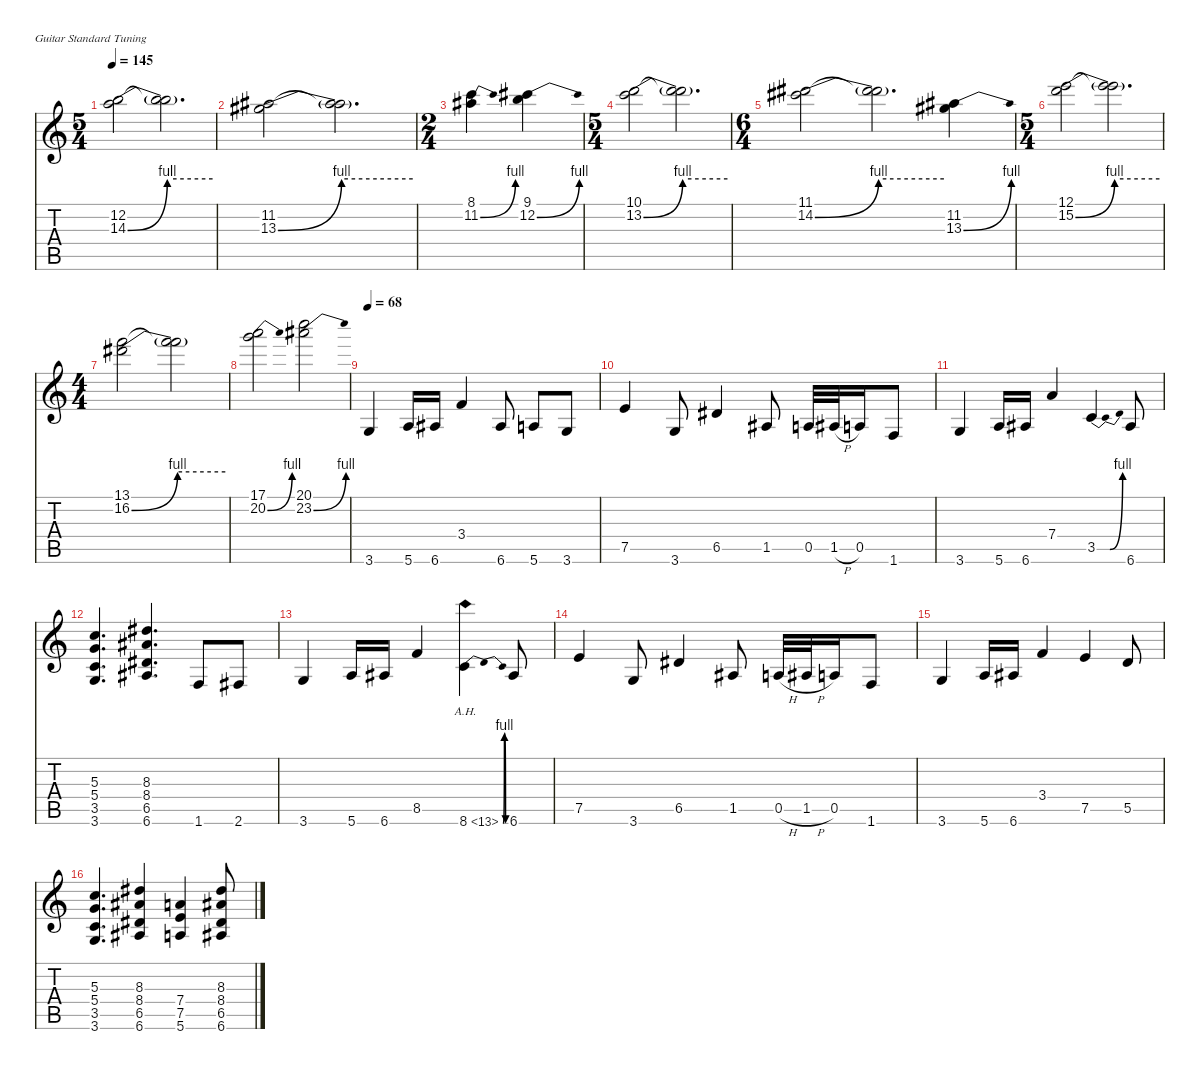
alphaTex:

\defaultSystemsLayout 4
\hideDynamics
\bracketExtendMode nobrackets
\singleTrackTrackNamePolicy hidden
\multiTrackTrackNamePolicy hidden
\firstSystemTrackNameMode fullname
\otherSystemsTrackNameOrientation horizontal
\track ("Guitar 1" "dist.guit.") {defaultSystemsLayout 4 mute instrument distortionguitar}
\staff {score tabs}
\tuning (E4 B3 G3 D3 A2 E2)
\ts (5 4)
\beaming (8 6 4)
\tempo 145
\clef g2
\ks c
(12.2 14.3{be (bend 0 0 60 4)}).2{dy f beam Down} (12.2{t} 14.3{be (hold 0 4 60 4) t}).2{d beam Down} |
(11.2{acc #} 13.3{be (bend 0 0 60 4) acc #}).2{beam Down} (11.2{t acc #} 13.3{be (hold 0 4 60 4) t}).2{d beam Down} |
\ts (2 4)
\beaming (8 6 4)
(8.1 11.2{be (bend 0 0 30 4) acc #}).4{beam Down} (9.1{acc #} 12.2{be (bend 0 0 30 4)}).4{beam Down} |
\ts (5 4)
\beaming (8 6 4)
(10.1 13.2{be (bend 0 0 60 4)}).2{beam Down} (10.1{t} 13.2{be (hold 0 4 60 4) t}).2{d beam Down} |
\ts (6 4)
\beaming (8 6 4 2)
(11.1{acc #} 14.2{be (bend 0 0 60 4) acc #}).2{beam Down} (11.1{t acc #} 14.2{be (hold 0 4 60 4) t}).2{d beam Down} (11.2{acc #} 13.3{be (bend 0 0 15 4) acc #}).4{beam Down} |
\ts (5 4)
\beaming (8 6 4)
(12.1 15.2{be (bend 0 0 60 4)}).2{beam Down} (12.1{t} 15.2{be (hold 0 4 60 4) t}).2{d beam Down} |
\ts (4 4)
\beaming (8 6 4)
(13.1 16.2{be (bend 0 0 60 4) acc #}).2{beam Down} (13.1{t} 16.2{be (hold 0 4 60 4) t}).2{beam Down} |
(17.1 20.2{be (bend 0 0 15 4)}).2{beam Down} (20.1 23.2{be (bend 0 0 15 4) acc #}).2{beam Down} |
\tempo 68
3.6.4{beam Up} 5.6.16{beam Up} 6.6{acc #}.16{beam Up} 3.4.4{beam Up} 6.6{acc #}.8{beam Up} 5.6.8{beam Up} 3.6.8{beam Up} |
7.5.4{beam Up} 3.6.8{beam Up} 6.5{acc #}.4{beam Up} 1.5{acc #}.8{beam Up} 0.5.32{beam Up} 1.5{h acc #}.32{beam Up} 0.5.16{beam Up} 1.6.8{beam Up} |
3.6.4{beam Up} 5.6.16{beam Up} 6.6{acc #}.16{beam Up} 7.4.4{beam Up} 3.5{be (bendrelease 0 0 15 4 25.0000008 4 9.999999599999999 0)}.4{beam Up} 6.6{acc #}.8{beam Up} |
(5.3 5.4 3.5 3.6).4{d beam Up} (8.3{acc #} 8.4{acc #} 6.5{acc #} 6.6{acc #}).4{d beam Up} 1.6.8{beam Up} 2.6{acc #}.8{beam Up} |
3.6.4{beam Up} 5.6.16{beam Up} 6.6{acc #}.16{beam Up} 8.5.4{beam Up} 8.6{be (bendrelease 0 0 9.999999599999999 4 19.999999199999998 4 30 0) ah 5}.4{beam Down} 6.6{acc #}.8{beam Up} |
7.5.4{beam Up} 3.6.8{beam Up} 6.5{acc #}.4{beam Up} 1.5{acc #}.8{beam Up} 0.5{h}.32{beam Up} 1.5{h acc #}.32{beam Up} 0.5.16{beam Up} 1.6.8{beam Up} |
3.6.4{beam Up} 5.6.16{beam Up} 6.6{acc #}.16{beam Up} 3.4.4{beam Up} 7.5.4{beam Up} 5.5.8{beam Up} |
(5.3 5.4 3.5 3.6).4{d beam Up} (8.3{acc #} 8.4{acc #} 6.5{acc #} 6.6{acc #}).4{beam Up} (7.4 7.5 5.6).4{beam Up} (8.3{acc #} 8.4{acc #} 6.5{acc #} 6.6{acc #}).8{beam Up}
